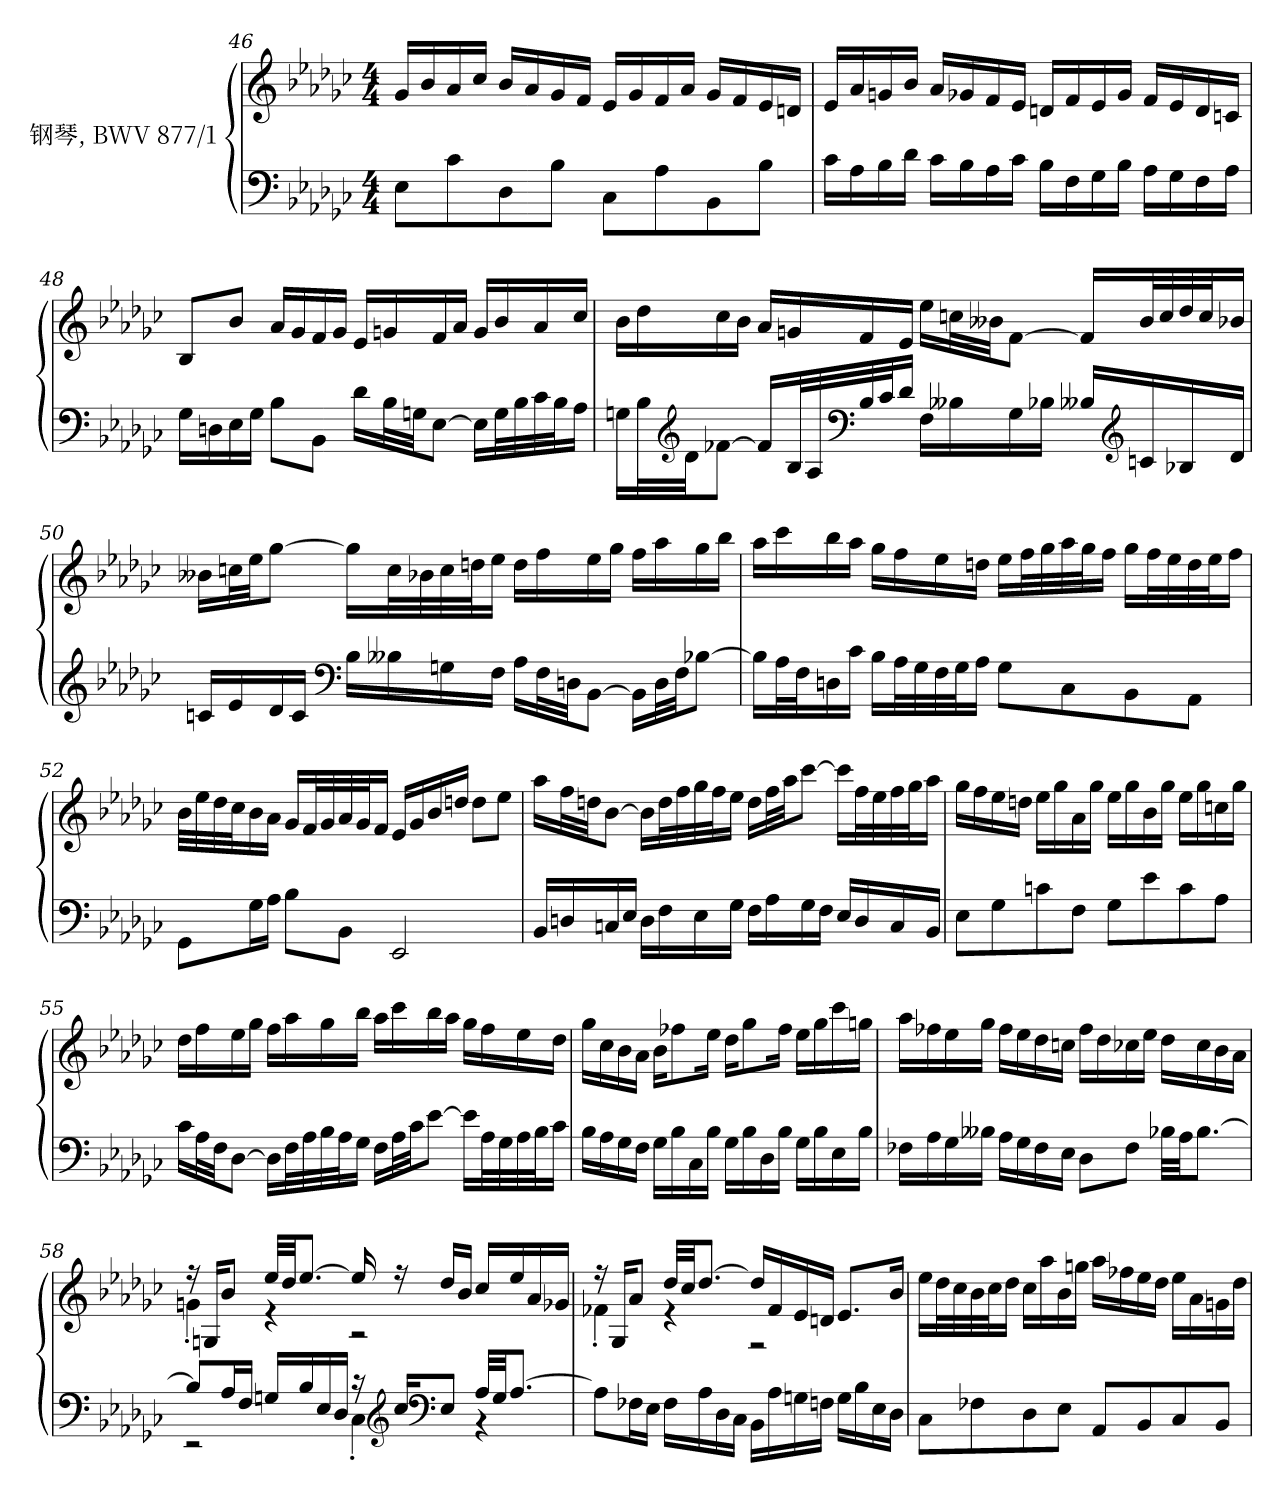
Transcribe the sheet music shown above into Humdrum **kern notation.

**kern	**kern
*part1	*part1
*staff2	*staff1
*I"钢琴, BWV 877/1	*
!!LO:LB:g=z
*clefF4	*clefG2
*k[b-e-a-d-g-c-]	*k[b-e-a-d-g-c-]
*M4/4	*M4/4
=46	=46
8E-\L	16g-/LL
.	16b-/
8c-\	16a-/
.	16cc-/JJ
8D-\	16b-/LL
.	16a-/
8B-\J	16g-/
.	16f/JJ
8C-\L	16e-/LL
.	16g-/
8A-\	16f/
.	16a-/JJ
8BB-\	16g-/LL
.	16f/
8B-\J	16e-/
.	16dn/JJ
=47	=47
16c-\LL	16e-/LL
16A-\	16a-/
16B-\	16gn/
16d-\JJ	16b-/JJ
16c-\LL	16a-/LL
16B-\	16g-X/
16A-\	16f/
16c-\JJ	16e-/JJ
16B-\LL	16dn/LL
16F\	16f/
16G-\	16e-/
16B-\JJ	16g-/JJ
16A-\LL	16f/LL
16G-\	16e-/
16F\	16d/
16A-\JJ	16cn/JJ
!!LO:LB:g=z
=48	=48
16G-\LL	8B-/L
16Dn\	.
16E-\	8b-/J
16G-\JJ	.
8B-\L	16a-/LL
.	16g-/
8BB-\J	16f/
.	16g-/JJ
16d-\LL	16e-/LL
32B-\L	16gn/
32Gn\JJ	.
[8E-\J	16f/
.	16a-/JJ
16E-\LL]	16g/LL
32G\L	16b-/
32B-\	.
32c-\	16a-/
32B-\J	.
16A-\JJ	16cc-/JJ
!!LO:LB:g=z
=49	=49
16Gn\LL	16b-\LL
32B-\L	16dd-\
*clefG2	*
32d-\JJ	.
[8f-X\J	16cc-\
.	16b-\JJ
16f-/LL]	16a-/LL
32B-/L	16gn/
32A-/	.
*clefF4	*
32B-/	16f/
32c-/J	.
16d-/JJ	16e-/JJ
16F\LL	16ee-\LL
16B--X\	32ccn\L
.	32b--X\JJ
16G\	[8f\J
16B-X\JJ	.
16B--X/LL	16f/LL]
*clefG2	*
16cn/	32b--/L
.	32cc/
16B-X/	32dd-/
.	32cc/J
16d-/JJ	16b-X/JJ
!!LO:LB:g=z
=50	=50
16cn/LL	16b--X\LL
16e-/	32ccn\L
.	32ee-\JJ
16d-/	[8gg-\J
16c/JJ	.
*clefF4	*
16B-\LL	16gg-\LL]
16B--X\	32cc\L
.	32b-X\
16Gn\	32cc\
.	32ddn\J
16F\JJ	16ee-\JJ
16A-\LL	16dd\LL
32F\L	16ff\
32Dn\JJ	.
[8BB-\J	16ee-\
.	16gg-\JJ
16BB-\LL]	16ff\LL
32D\L	16aa-\
32F\JJ	.
[8B-X\J	16gg-\
.	16bb-\JJ
!!LO:PB:g=z
=51	=51
16B-\LL]	16aa-\LL
32A-\L	16ccc-\
32F\J	.
16Dn\	16bb-\
16c-\JJ	16aa-\JJ
16B-\LL	16gg-\LL
32A-\L	16ff\
32G-\	.
32F\	16ee-\
32G-\J	.
16A-\JJ	16ddn\JJ
8G-\L	16ee-\LL
.	32ff\L
.	32gg-\
8C-\	32aa-\
.	32gg-\J
.	16ff\JJ
8BB-\	16gg-\LL
.	32ff\L
.	32ee-\
8AA-\J	32dd\
.	32ee-\J
.	16ff\JJ
=52	=52
8GG-\L	32b-\LLL
.	32ee-\
.	32dd-\
.	32cc-\J
16G-\L	16b-\
16A-\JJ	16a-\JJ
8B-\L	16g-/LL
.	32f/L
.	32g-/
8BB-\J	32a-/
.	32g-/J
.	16f/JJ
2EE-/	16e-/LL
.	16g-/
.	16b-/
.	16ddn/JJ
.	8dd\L
.	8ee-\J
!!LO:LB:g=z
=53	=53
16BB-/LL	16aa-\LL
16Dn/	32ff\L
.	32ddn\JJ
16Cn/	[8b-\J
16E-/JJ	.
16D\LL	16b-\LL]
16F\	32dd\L
.	32ff\
16E-\	32gg-\
.	32ff\J
16G-\JJ	16ee-\JJ
16F\LL	16dd\LL
16A-\	32ff\L
.	32aa-\JJ
16G-\	[8ccc-\J
16F\JJ	.
16E-/LL	16ccc-\LL]
16D/	32ff\L
.	32ee-\
16C/	32ff\
.	32gg-\J
16BB-/JJ	16aa-\JJ
=54	=54
8E-\L	16gg-\LL
.	16ff\
8G-\	16ee-\
.	16ddn\JJ
8cn\	16ee-\LL
.	16gg-\
8F\J	16a-\
.	16gg-\JJ
8G-\L	16ee-\LL
.	16gg-\
8e-\	16b-\
.	16gg-\JJ
8c\	16ee-\LL
.	16gg-\
8A-\J	16ccn\
.	16gg-\JJ
!!LO:LB:g=z
=55	=55
16c-\LL	16dd-\LL
32A-\L	16ff\
32F\JJ	.
[8D-\J	16ee-\
.	16gg-\JJ
16D-\LL]	16ff\LL
32F\L	16aa-\
32A-\	.
32B-\	16gg-\
32A-\J	.
16G-\JJ	16bb-\JJ
16F\LL	16aa-\LL
32A-\L	16ccc-\
32c-\JJ	.
[8e-\J	16bb-\
.	16aa-\JJ
16e-\LL]	16gg-\LL
32A-\L	16ff\
32G-\	.
32A-\	16ee-\
32B-\J	.
16c-\JJ	16dd-\JJ
=56	=56
16B-\LL	16gg-\LL
16A-\	16cc-\
16G-\	16b-\
16F\JJ	16a-\JJ
16G-\LL	16b-\KL
16B-\	8ff-X\
16C-\	.
16B-\JJ	16ee-\Jk
16G-\LL	16dd-\KL
16B-\	8gg-\
16D-\	.
16B-\JJ	16ff-\Jk
16G-\LL	16ee-\LL
16B-\	16gg-\
16E-\	16ccc-\
16B-\JJ	16ggn\JJ
!!LO:LB:g=z
=57	=57
16F-X\LL	16aa-\LL
16A-\	16ff-X\
16G-\	16ee-\
16B--X\JJ	16gg-\JJ
16A-\LL	16ff-\LL
16G-\	16ee-\
16F-\	16dd-\
16E-\JJ	16ccn\JJ
8D-\L	16ff-\LL
.	16dd-\
8F-\J	16cc-X\
.	16ee-\JJ
32B-X\LLL	16dd-\LL
32A-\JJ	.
[8.B-\J	16cc-\
.	16b-\
.	16a-\JJ
=58	=58
*^	*^
8B-/L]	2r	16r	4gn'\
.	.	16Gn/KL	.
16A-/L	.	8b-/J	.
16F/JJ	.	.	.
16Gn/LL	.	32ee-/LLL	4r
.	.	32dd-/JJ	.
16B-/	.	[8.ee-/J	.
16E-/	.	.	.
16D-/JJ	.	.	.
16r	4C-'\	16ee-/]	2r
*clefG2	*	*	*
16cc-/KL	.	16r	.
*clefF4	*	*	*
8E-/J	.	16dd-/LL	.
.	.	16b-/JJ	.
32A-/LLL	4r	16cc-/LL	.
32G/JJ	.	.	.
[8.A-/J	.	16ee-/	.
.	.	16a-/	.
.	.	16g-X/JJ	.
*v	*v	*	*
!!LO:LB:g=z	!!
=59	=59	=59
8A-\L]	16r	4f-X'\
.	16G-/KL	.
16F-X\L	8a-/J	.
16E-\JJ	.	.
16F-\LL	32dd-/LLL	4r
.	32cc-/JJ	.
16A-\	[8.dd-/J	.
16D-\	.	.
16C-\JJ	.	.
16BB-\LL	16dd-/LL]	2r
16A-\	16f-/	.
16Gn\	16e-/	.
16Fn\JJ	16dn/JJ	.
16G\LL	8.e-/L	.
16B-\	.	.
16E-\	.	.
16D-\JJ	16b-/Jk	.
*	*v	*v
=60	=60
8C-\L	16ee-\LL
.	32dd-\L
.	32cc-\
8F-X\	32b-\
.	32cc-\J
.	16dd-\JJ
8D-\	16cc-\LL
.	16aa-\
8E-\J	16b-\
.	16ggn\JJ
8AA-/L	16aa-\LL
.	16ff-X\
8BB-/	16ee-\
.	16dd-\JJ
8C-/	16ee-\LL
.	16a-\
8BB-/J	16gn\
.	16dd-\JJ
=	=
*-	*-
